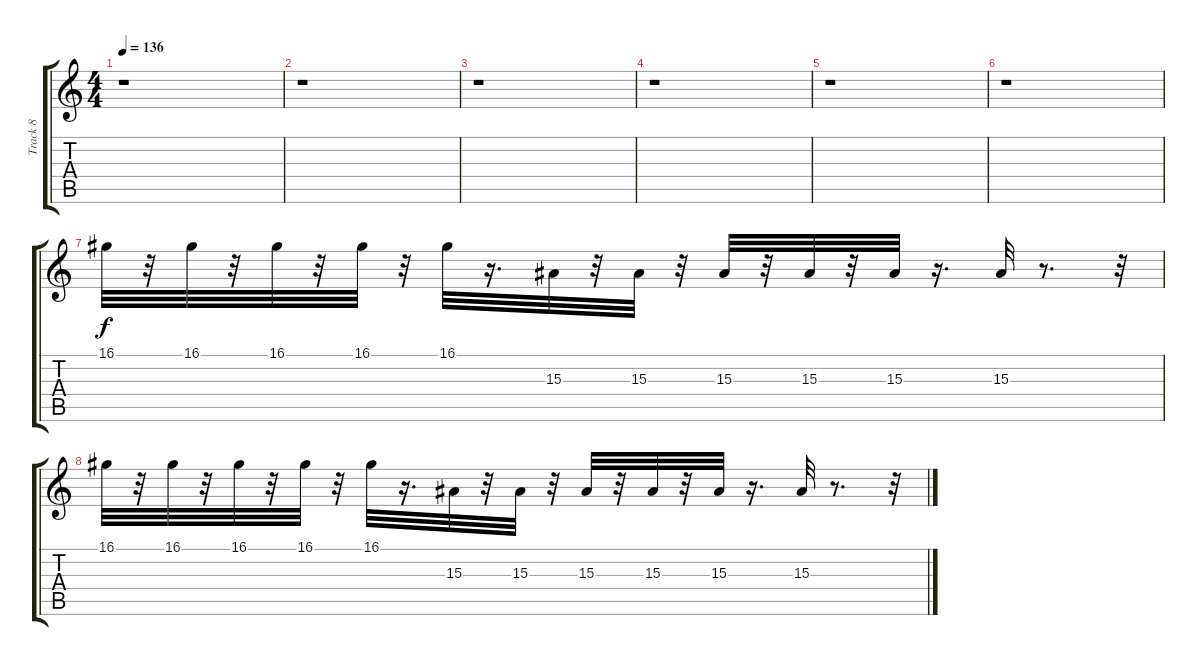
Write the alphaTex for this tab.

\track ("Track 8" "Track 8") {instrument woodblock}
\staff {score tabs}
\tuning (E4 B3 G3 D3 A2 E2) {hide}
\ts (4 4)
\tempo 136
\clef g2
\ks c
r.1{dy f} |
r.1 |
r.1 |
r.1 |
r.1 |
r.1 |
16.1.32 r.32 16.1.32 r.32 16.1.32 r.32 16.1.32 r.32 16.1.32 r.16{d} 15.3.32 r.32 15.3.32 r.32 15.3.32 r.32 15.3.32 r.32 15.3.32 r.16{d} 15.3.32 r.8{d} r.32 |
16.1.32 r.32 16.1.32 r.32 16.1.32 r.32 16.1.32 r.32 16.1.32 r.16{d} 15.3.32 r.32 15.3.32 r.32 15.3.32 r.32 15.3.32 r.32 15.3.32 r.16{d} 15.3.32 r.8{d} r.32
